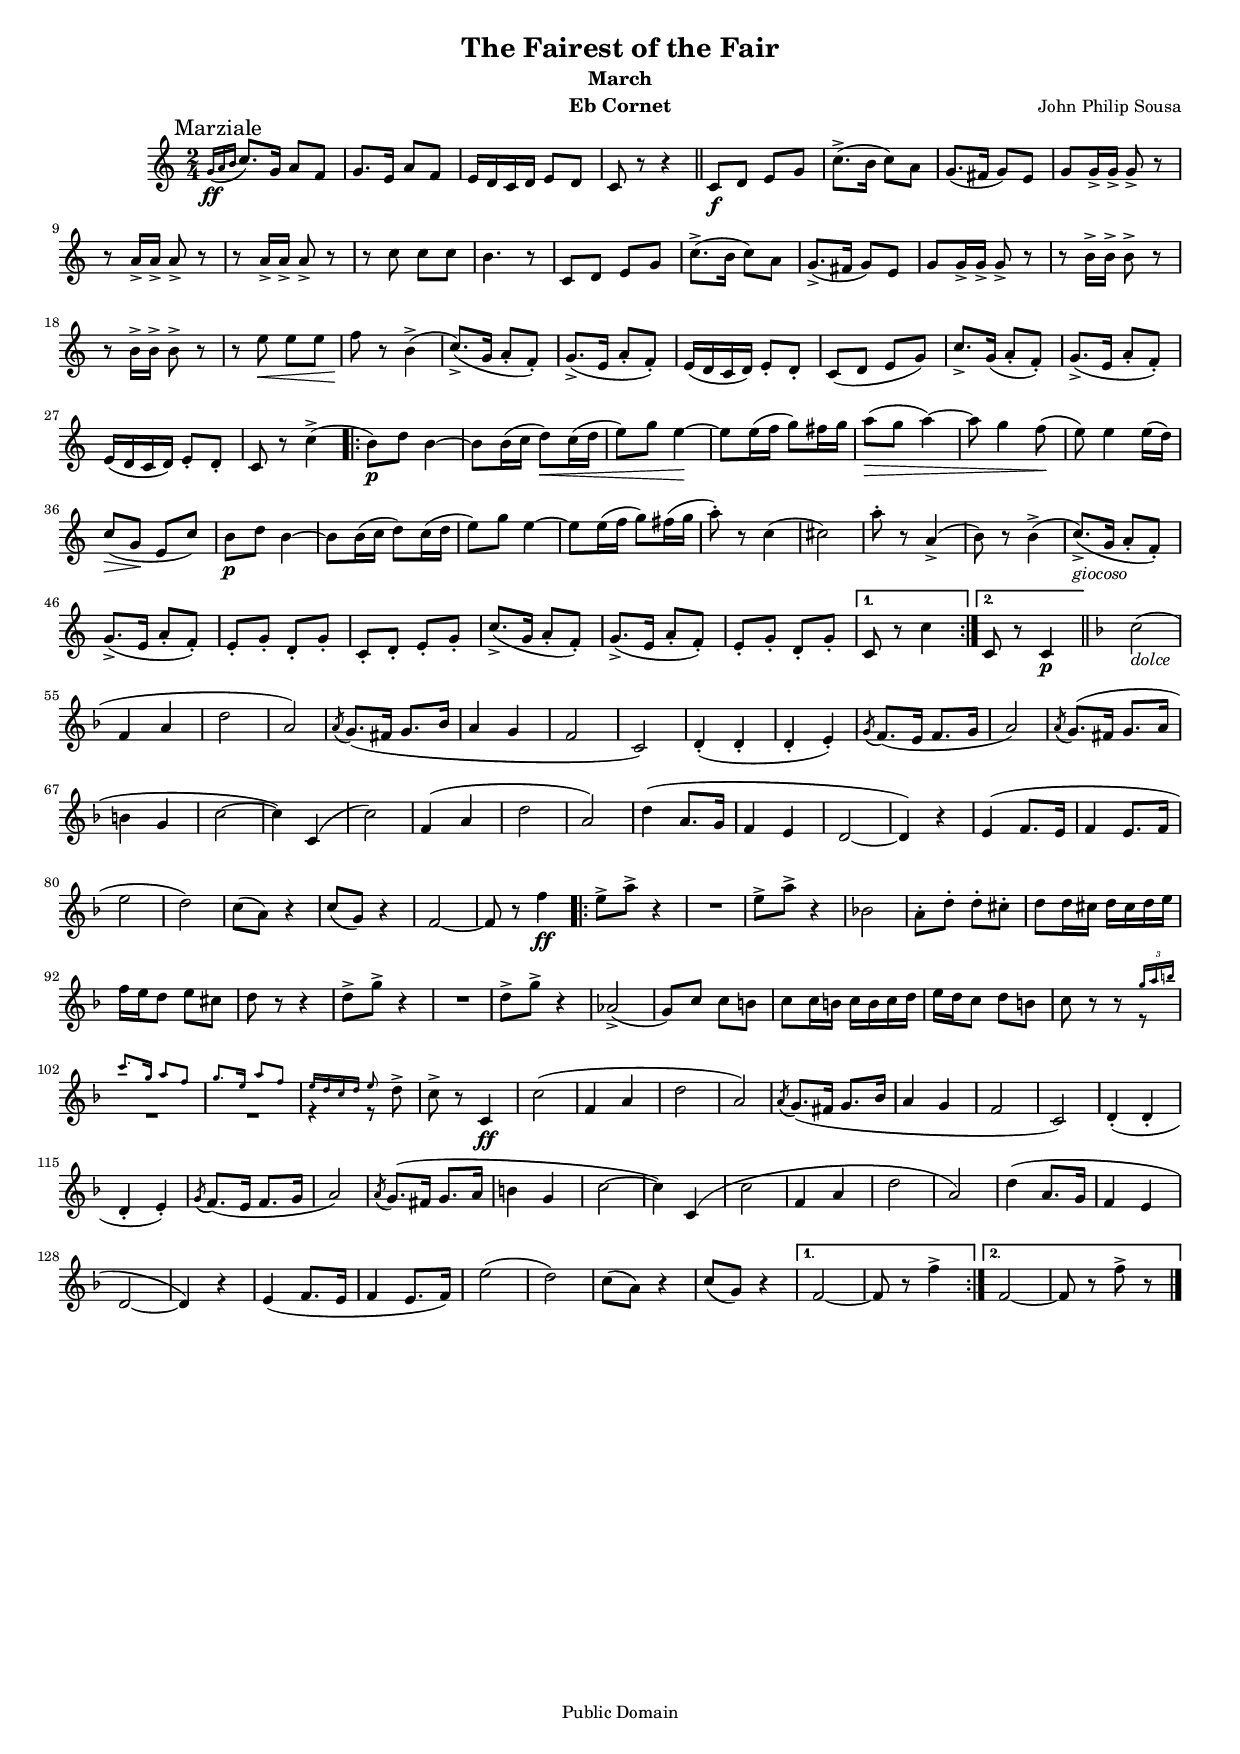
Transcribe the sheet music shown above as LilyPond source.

#(ly:set-option 'point-and-click #f)
\version "2.12.2"
\include "JPSFotF.ly"

#(set-global-staff-size 15)
\paper {
  between-system-padding = #1
}

\header {
  title = "The Fairest of the Fair"
  subtitle = "March"
  composer = "John Philip Sousa"
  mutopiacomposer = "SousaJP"
  instrument = "Eb Cornet"
  date = "1908"
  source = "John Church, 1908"
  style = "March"
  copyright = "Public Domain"
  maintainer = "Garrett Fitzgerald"
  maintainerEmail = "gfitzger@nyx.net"
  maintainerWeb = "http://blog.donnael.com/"
}



\score {
  \new Staff { 
    \set Staff.midiInstrument = "trumpet"
    \override Score.RehearsalMark #'break-align-symbol = #'time-signature
    \mark "Marziale"
    \cornetInEb
  }
  
  \layout {}
  \midi {
    \context {
      \Score
      tempoWholesPerMinute = #(ly:make-moment 120 4)
    }
  }
}

